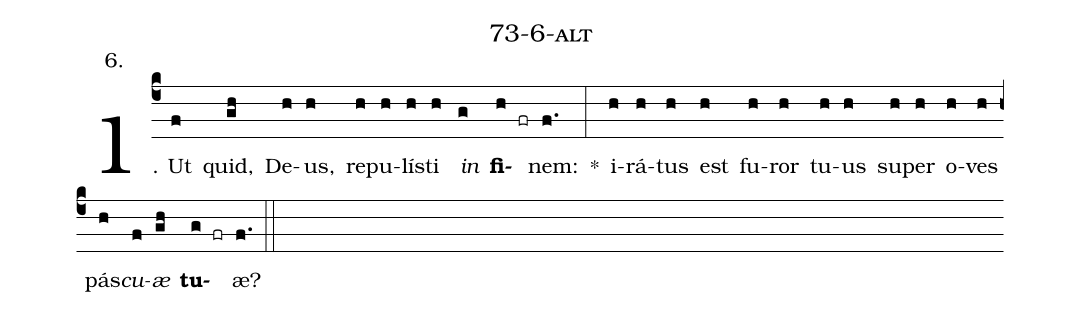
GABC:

name: 73-6-alt;
annotation: 6.;
%%
(c4)1. Ut(f) quid,(gh) De(h)us,(h) re(h)pu(h)lís(h)ti(h) <i>in</i>(g) <b>fi</b>(h fr)nem:(f.) *(:) i(h)rá(h)tus(h) est(h) fu(h)ror(h) tu(h)us(h) su(h)per(h) o(h)ves(h) pás(h)<i>cu</i>(f)<i>æ</i>(gh) <b>tu</b>(g fr)æ?(f.) (::)
